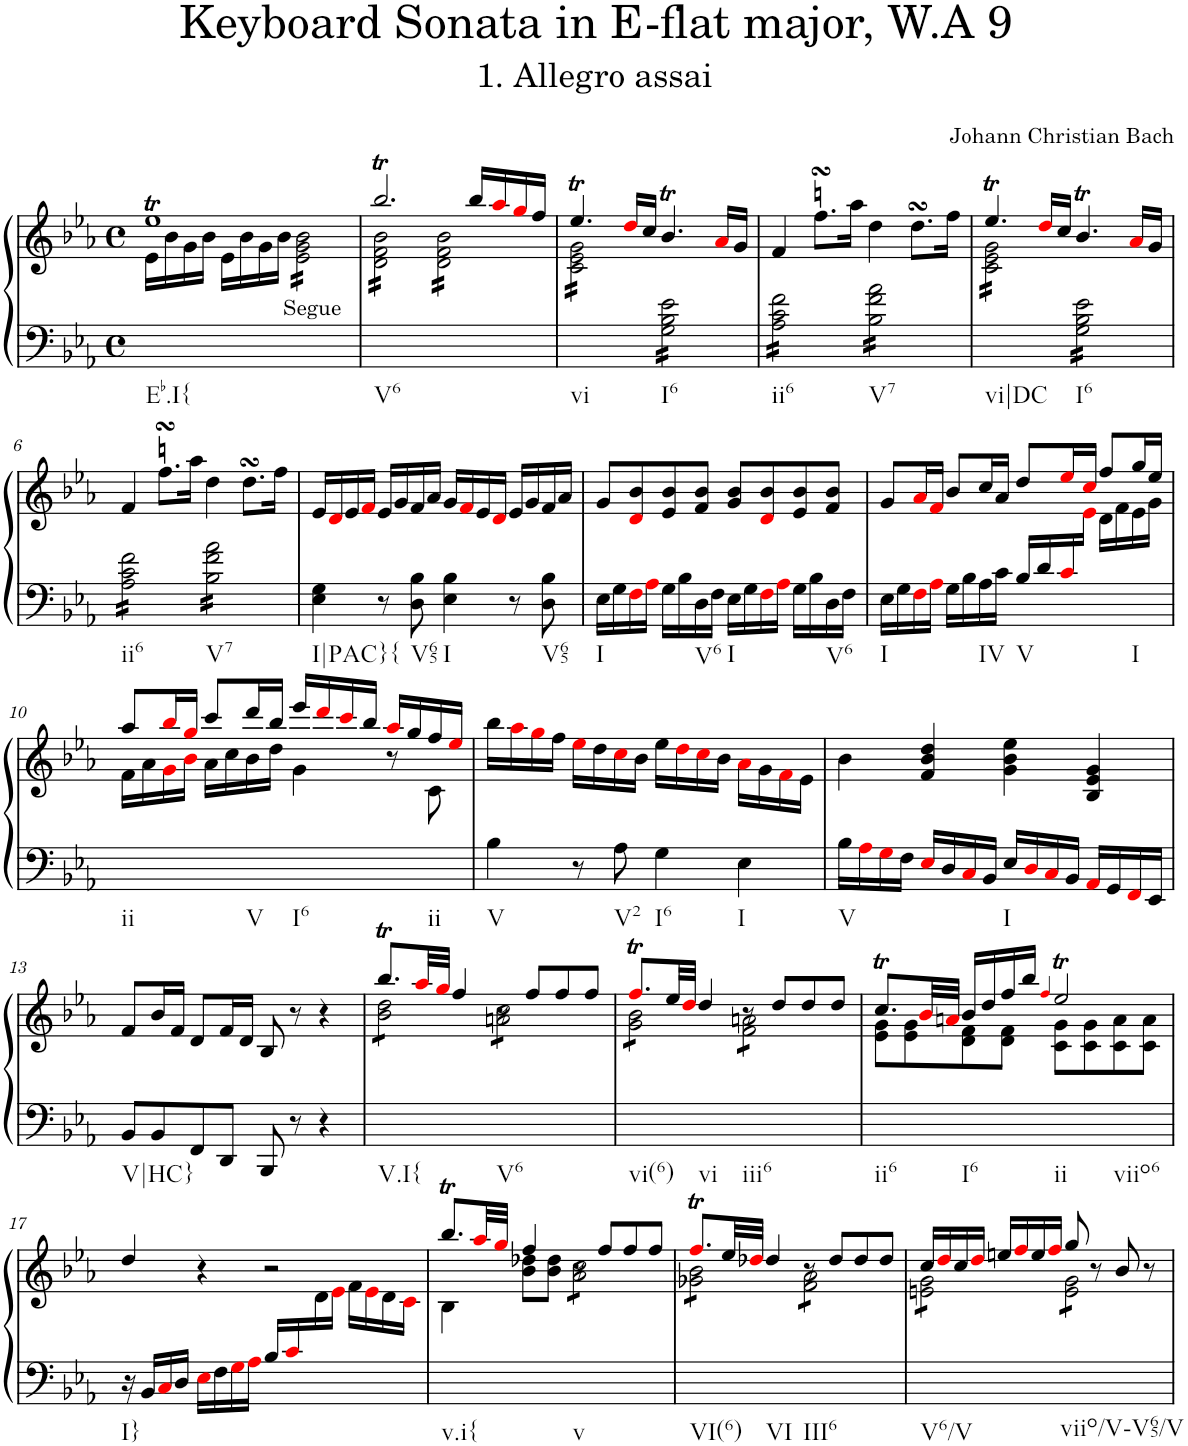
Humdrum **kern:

**kern	**kern
*part1	*part1
*staff2	*staff1
*I"Piano	*
*I'Pno.	*
*clefF4	*clefG2
*k[b-e-a-]	*k[b-e-a-]
*M4/4	*M4/4
*met(c)	*met(c)
=1	=1
*	*^
!LO:TX:b:t=Eb.I{	!	!
2ryy	1ee-T	16e-\LL
.	.	16b-\
.	.	16g\
.	.	16b-\JJ
.	.	16e-\LL
.	.	16b-\
.	.	16g\
.	.	16b-\JJ
!LO:TX:a:t=Segue	!	!
2ryy	.	2e-\@16@ 2g\@16@ 2b-\@16@
=2	=2	=2
!LO:TX:b:t=V6	!	!
1ryy	2.bb-T/	2d\@16@ 2f\@16@ 2b-\@16@
.	.	2d\@16@ 2f\@16@ 2b-\@16@
.	16bb-/LL	.
.	16aa-i/	.
.	16ggi/	.
.	16ff/JJ	.
=3	=3	=3
!LO:TX:b:t=vi	!	!
2ryy	4.ee-T/	2c\@16@ 2e-\@16@ 2g\@16@
.	16ddi/LL	.
.	16cc/JJ	.
!LO:TX:b:t=I6	!	!
2G\@16@ 2B-\@16@ 2e-\@16@	4.b-T/	2ryy
.	16a-i/LL	.
.	16g/JJ	.
*	*v	*v
=4	=4
!LO:TX:b:t=ii6	!
2A-\@16@ 2c\@16@ 2f\@16@	4f/
.	8.ffsSSS\L
.	16aa-\Jk
!LO:TX:b:t=V7	!
2B-\@16@ 2f\@16@ 2a-\@16@	4dd\
.	8.ddsSsS\L
.	16ff\Jk
=5	=5
*	*^
!LO:TX:b:t=vi|DC	!	!
2ryy	4.ee-T/	2c\@16@ 2e-\@16@ 2g\@16@
.	16ddi/LL	.
.	16cc/JJ	.
!LO:TX:b:t=I6	!	!
2G\@16@ 2B-\@16@ 2e-\@16@	4.b-T/	2ryy
.	16a-i/LL	.
.	16g/JJ	.
*	*v	*v
!!LO:LB:g=z
=6	=6
!LO:TX:b:t=ii6	!
2A-\@16@ 2c\@16@ 2f\@16@	4f/
.	8.ffsSSS\L
.	16aa-\Jk
!LO:TX:b:t=V7	!
2B-\@16@ 2f\@16@ 2a-\@16@	4dd\
.	8.ddsSsS\L
.	16ff\Jk
=7	=7
!LO:TX:b:t=I|PAC}{	!
4E-\ 4G\	16e-/LL
.	16di/
.	16e-/
.	16fi/JJ
8r	16e-/LL
.	16g/
!LO:TX:b:t=V65	!
8D\ 8B-\	16f/
.	16a-/JJ
!LO:TX:b:t=I	!
4E-\ 4B-\	16g/LL
.	16fi/
.	16e-/
.	16di/JJ
8r	16e-/LL
.	16g/
!LO:TX:b:t=V65	!
8D\ 8B-\	16f/
.	16a-/JJ
=8	=8
!LO:TX:b:t=I	!
16E-\LL	8g/L
16G\	.
16Fi\	8di/ 8b-/
16A-i\JJ	.
16G\LL	8e-/ 8b-/
16B-\	.
!LO:TX:b:t=V6	!
16D\	8f/ 8b-/J
16F\JJ	.
!LO:TX:b:t=I	!
16E-\LL	8g/ 8b-/L
16G\	.
16Fi\	8di/ 8b-/
16A-i\JJ	.
16G\LL	8e-/ 8b-/
16B-\	.
!LO:TX:b:t=V6	!
16D\	8f/ 8b-/J
16F\JJ	.
=9	=9
*	*^
!LO:TX:b:t=I	!	!
16E-\LL	8g/L	8.ryy
16G\	.	.
16Fi\	16a-i/L	.
*	*v	*v
16A-i\JJ	16fi/JJ
16G\LL	8b-/L
16B-\	.
!LO:TX:b:t=IV	!
16A-\	16cc/L
16c\JJ	16a-/JJ
!LO:TX:b:t=V	!
16B-/LL	8dd/L
16d/	.
16ci/	16ee-i/L
*	*^
8.ryy	16cci/JJ	16e-i\JJ
.	8ff/L	16d\LL
.	.	16f\
!LO:TX:b:t=I	!	!
8ryy	16gg/L	16e-\
.	16ee-/JJ	16g\JJ
!!LO:LB:g=z	!!
=10	=10	=10
!LO:TX:b:t=ii	!	!
4.ryy	8aa-/L	16f\LL
.	.	16a-\
.	16bb-i/L	16gi\
.	16ggi/JJ	16b-i\JJ
.	8ccc/L	16a-\LL
.	.	16cc\
!LO:TX:b:t=V	!	!
8ryy	16ddd/L	16b-\
.	16bb-/JJ	16dd\JJ
!LO:TX:b:t=I6	!	!
4ryy	16eee-/LL	4g\
.	16dddi/	.
.	16ccci/	.
.	16bb-/JJ	.
8r	16aa-i/LL	8ryy
.	16gg/	.
!LO:TX:b:t=ii	!	!
8ryy	16ff/	8c\
.	16ee-i/JJ	.
*	*v	*v
=11	=11
!LO:TX:b:t=V	!
4B-\	16bb-\LL
.	16aa-i\
.	16ggi\
.	16ff\JJ
8r	16ee-i\LL
.	16dd\
!LO:TX:b:t=V2	!
8A-\	16cci\
.	16b-\JJ
!LO:TX:b:t=I6	!
4G\	16ee-\LL
.	16ddi\
.	16cci\
.	16b-\JJ
!LO:TX:b:t=I	!
4E-\	16a-i\LL
.	16g\
.	16fi\
.	16e-\JJ
=12	=12
!LO:TX:b:t=V	!
16B-\LL	4b-\
16A-i\	.
16Gi\	.
16F\JJ	.
16E-i/LL	4f/ 4b-/ 4dd/
16D/	.
16Ci/	.
16BB-/JJ	.
!LO:TX:b:t=I	!
16E-/LL	4g\ 4b-\ 4ee-\
16Di/	.
16Ci/	.
16BB-/JJ	.
16AA-i/LL	4B-/ 4e-/ 4g/
16GG/	.
16FFi/	.
16EE-/JJ	.
!!LO:LB:g=z
=13	=13
!LO:TX:b:t=V|HC}	!
8BB-/L	8f/L
8BB-/	16b-/L
.	16f/JJ
8FF/	8d/L
8DD/J	16f/L
.	16d/JJ
8BBB-/	8B-/
8r	8r
4r	4r
=14	=14
*	*^
!LO:TX:b:t=V.I{	!	!
2ryy	8.bb-T/L	2b-\@8@ 2dd\@8@
.	32aa-i/LL	.
.	32ggi/JJJ	.
.	4ff/	.
!LO:TX:b:t=V6	!	!
2ryy	8r	2an\@8@ 2cc\@8@
.	8ff/L	.
.	8ff/	.
.	8ff/J	.
=15	=15	=15
!LO:TX:b:t=vi(6)	!	!
!LO:TX:b:t=vi	!	!
2ryy	8.ffTi/L	2g\@8@ 2b-\@8@
.	32ee-/LL	.
.	32ddi/JJJ	.
.	4dd/	.
!LO:TX:b:t=iii6	!	!
2ryy	8r	2f\@8@ 2an\@8@
.	8dd/L	.
.	8dd/	.
.	8dd/J	.
=16	=16	=16
!LO:TX:b:t=ii6	!	!
4ryy	8.ccT/L	8e-\ 8g\L
.	.	8e-\ 8g\
.	32b-i/LL	.
.	32ani/JJJ	.
!LO:TX:b:t=I6	!	!
4ryy	16b-/LL	8d\ 8f\
.	16dd/	.
.	16ff/	8d\ 8f\J
.	16bb-/JJ	.
.	4qffi/	.
!LO:TX:b:t=ii	!	!
4ryy	2ee-T/	8c\ 8g\L
.	.	8c\ 8g\
!LO:TX:b:t=viio6	!	!
4ryy	.	8c\ 8a\
.	.	8c\ 8a\J
!!LO:LB:g=z	!!
=17	=17	=17
!LO:TX:b:t=I}	!	!
16r	4dd/	8ryy
16BB-/LL	.	.
*	*v	*v
16Ci/	.
16D/JJ	.
16E-i\LL	4r
16F\	.
16Gi\	.
16A-i\JJ	.
16B-/LL	2r
16ci/	.
*	*^
4.ryy	.	16d\
.	.	16e-i\JJ
.	.	16f\LL
.	.	16e-i\
.	.	16d\
.	.	16ci\JJ
=18	=18	=18
!LO:TX:b:t=v.i{	!	!
2ryy	8.bb-T/L	4B-\
.	32aa-i/LL	.
.	32ggi/JJJ	.
.	4ff/	8b-\ 8dd-X\L
.	.	8b-\ 8dd-\J
!LO:TX:b:t=v	!	!
2ryy	8r	2a-\@8@ 2cc\@8@
.	8ff/L	.
.	8ff/	.
.	8ff/J	.
=19	=19	=19
!LO:TX:b:t=VI(6)	!	!
!LO:TX:b:t=VI	!	!
2ryy	8.ffTi/L	2g-X\@8@ 2b-\@8@
.	32ee-/LL	.
.	32dd-Xi/JJJ	.
.	4dd-/	.
!LO:TX:b:t=III6	!	!
2ryy	8r	2f\@8@ 2a-\@8@
.	8dd-/L	.
.	8dd-/	.
.	8dd-/J	.
=20	=20	=20
!LO:TX:b:t=V6/V	!	!
2ryy	16cc/LL	2en\@8@ 2g\@8@
.	16ddi/	.
.	16cc/	.
.	16ddi/JJ	.
.	16een/LL	.
.	16ffi/	.
.	16ee/	.
.	16ffi/JJ	.
!LO:TX:b:t=viio/V-V65/V	!	!
2ryy	8gg/	2e\@8@ 2g\@8@
.	8r	.
.	8b-/	.
.	8r	.
*	*v	*v
=	=
*-	*-
